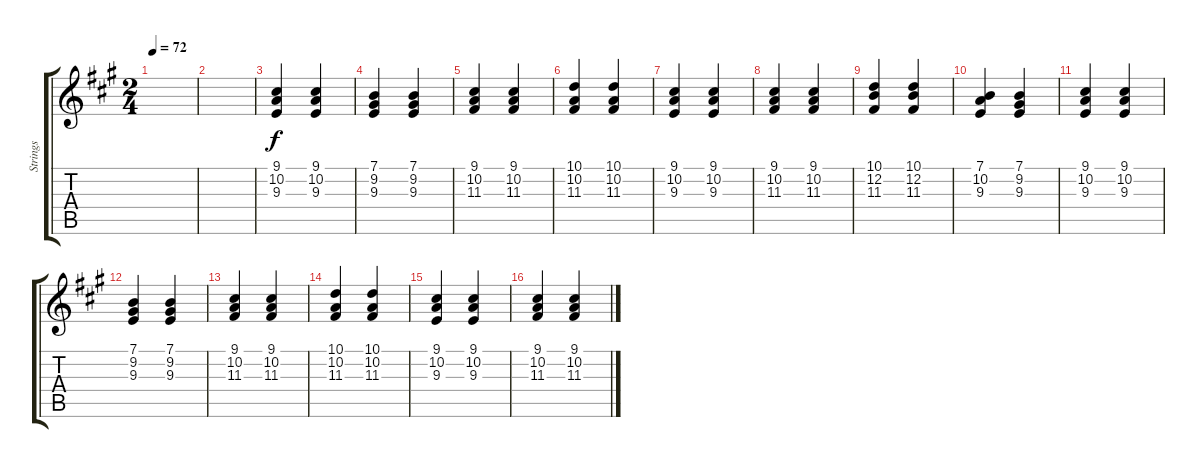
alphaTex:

\track ("Strings" "Strings") {instrument stringensemble1}
\staff {score tabs}
\tuning (E4 B3 G3 D3 A2 E2) {hide}
\ts (2 4)
\tempo 72
\clef g2
\ks a
|
|
(9.1 10.2 9.3).4 (9.1 10.2 9.3).4 |
(7.1 9.2 9.3).4 (7.1 9.2 9.3).4 |
(9.1 10.2 11.3).4 (9.1 10.2 11.3).4 |
(10.1 10.2 11.3).4 (10.1 10.2 11.3).4 |
(9.1 10.2 9.3).4 (9.1 10.2 9.3).4 |
(9.1 10.2 11.3).4 (9.1 10.2 11.3).4 |
(10.1 12.2 11.3).4 (10.1 12.2 11.3).4 |
(7.1 10.2 9.3).4 (7.1 9.2 9.3).4 |
(9.1 10.2 9.3).4 (9.1 10.2 9.3).4 |
(7.1 9.2 9.3).4 (7.1 9.2 9.3).4 |
(9.1 10.2 11.3).4 (9.1 10.2 11.3).4 |
(10.1 10.2 11.3).4 (10.1 10.2 11.3).4 |
(9.1 10.2 9.3).4 (9.1 10.2 9.3).4 |
(9.1 10.2 11.3).4 (9.1 10.2 11.3).4
